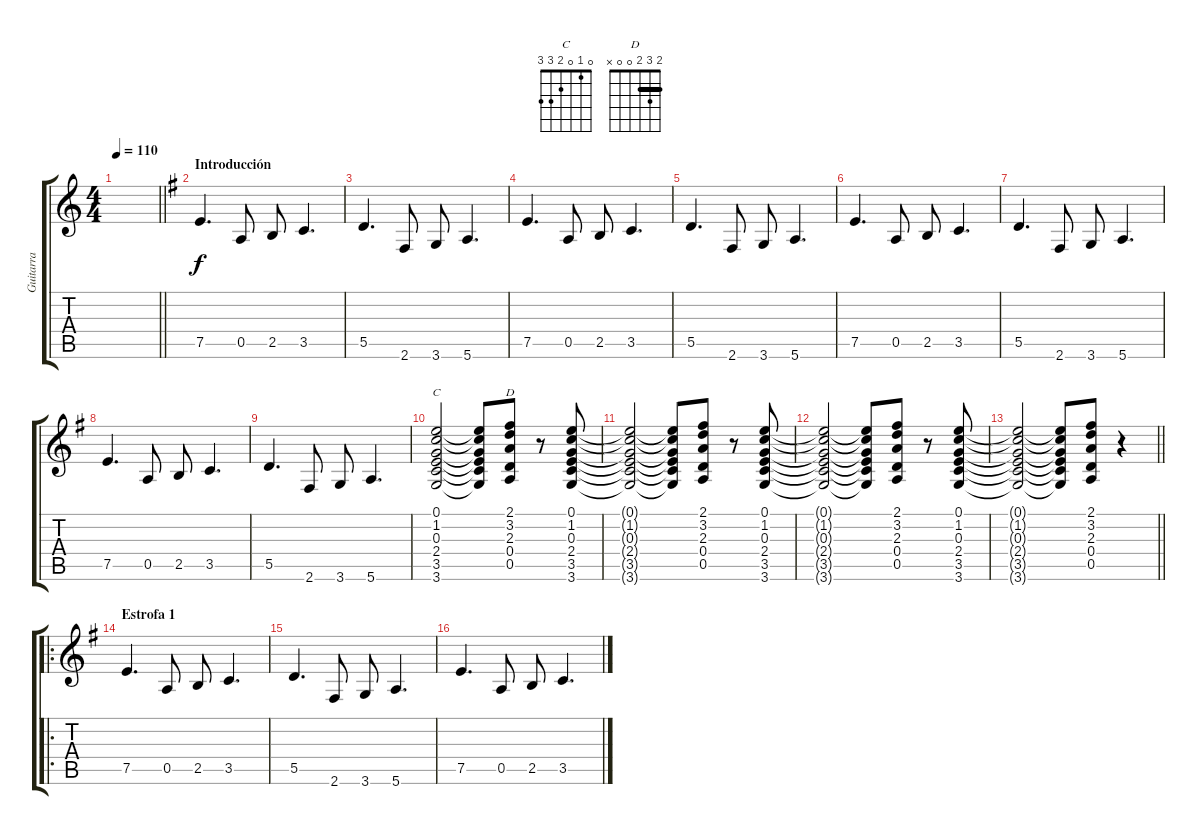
\track ("Guitarra" "Guitarra") {instrument acousticguitarsteel}
\staff {score tabs}
\tuning (E4 B3 G3 D3 A2 E2) {hide}
\chord ("C" 0 1 0 2 3 3)
\chord ("D" 2 3 2 0 0 x) {barre 2}
\ts (4 4)
\tempo 110
\clef g2
\barLineRight lightlight
\ks c
|
\section ("" "Introducción")
\ks eminor
7.5.4{d} 0.5.8 2.5.8 3.5.4{d} |
5.5.4{d} 2.6.8 3.6.8 5.6.4{d} |
7.5.4{d} 0.5.8 2.5.8 3.5.4{d} |
5.5.4{d} 2.6.8 3.6.8 5.6.4{d} |
7.5.4{d} 0.5.8 2.5.8 3.5.4{d} |
5.5.4{d} 2.6.8 3.6.8 5.6.4{d} |
7.5.4{d} 0.5.8 2.5.8 3.5.4{d} |
5.5.4{d} 2.6.8 3.6.8 5.6.4{d} |
(0.1 1.2 0.3 2.4 3.5 3.6).2{ch "C"} (0.1{t} 1.2{t} 0.3{t} 2.4{t} 3.5{t} 3.6{t}).8 (2.1 3.2 2.3 0.4 0.5).8{ch "D"} r.8 (0.1 1.2 0.3 2.4 3.5 3.6).8 |
(0.1{t} 1.2{t} 0.3{t} 2.4{t} 3.5{t} 3.6{t}).2 (0.1{t} 1.2{t} 0.3{t} 2.4{t} 3.5{t} 3.6{t}).8 (2.1 3.2 2.3 0.4 0.5).8 r.8 (0.1 1.2 0.3 2.4 3.5 3.6).8 |
(0.1{t} 1.2{t} 0.3{t} 2.4{t} 3.5{t} 3.6{t}).2 (0.1{t} 1.2{t} 0.3{t} 2.4{t} 3.5{t} 3.6{t}).8 (2.1 3.2 2.3 0.4 0.5).8 r.8 (0.1 1.2 0.3 2.4 3.5 3.6).8 |
\barLineRight lightlight
(0.1{t} 1.2{t} 0.3{t} 2.4{t} 3.5{t} 3.6{t}).2 (0.1{t} 1.2{t} 0.3{t} 2.4{t} 3.5{t} 3.6{t}).8 (2.1 3.2 2.3 0.4 0.5).8 r.4 |
\ro
\section ("" "Estrofa 1")
7.5.4{d} 0.5.8 2.5.8 3.5.4{d} |
5.5.4{d} 2.6.8 3.6.8 5.6.4{d} |
7.5.4{d} 0.5.8 2.5.8 3.5.4{d}
